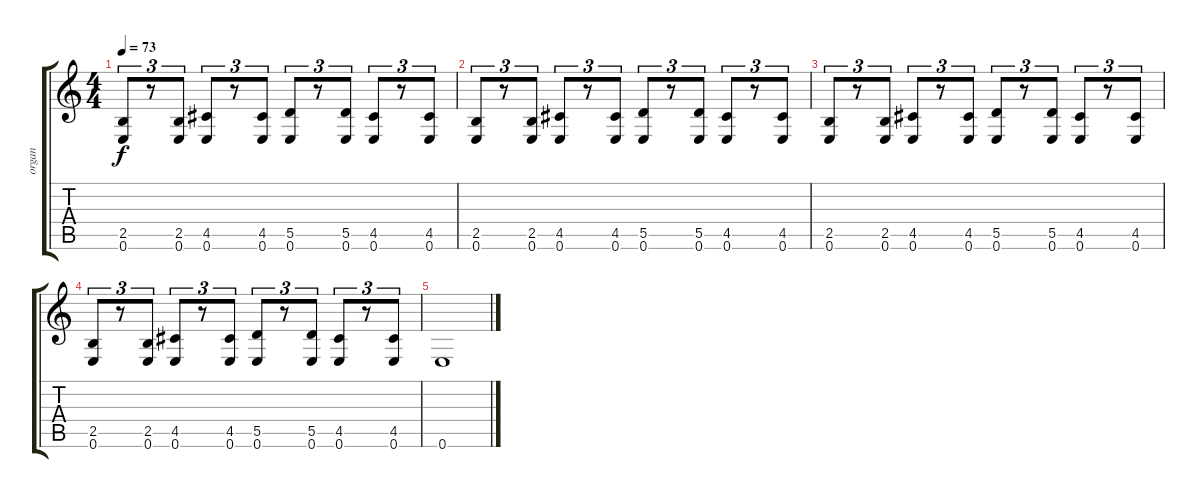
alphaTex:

\track ("organ" "organ") {instrument acousticguitarnylon}
\staff {score tabs}
\tuning (E4 B3 G3 D3 A2 E2) {hide}
\ts (4 4)
\tempo 73
\clef g2
\ks c
(2.5 0.6).8{tu (3 2) dy f} r.8{tu (3 2)} (2.5 0.6).8{tu (3 2)} (4.5 0.6).8{tu (3 2)} r.8{tu (3 2)} (4.5 0.6).8{tu (3 2)} (5.5 0.6).8{tu (3 2)} r.8{tu (3 2)} (5.5 0.6).8{tu (3 2)} (4.5 0.6).8{tu (3 2)} r.8{tu (3 2)} (4.5 0.6).8{tu (3 2)} |
(2.5 0.6).8{tu (3 2)} r.8{tu (3 2)} (2.5 0.6).8{tu (3 2)} (4.5 0.6).8{tu (3 2)} r.8{tu (3 2)} (4.5 0.6).8{tu (3 2)} (5.5 0.6).8{tu (3 2)} r.8{tu (3 2)} (5.5 0.6).8{tu (3 2)} (4.5 0.6).8{tu (3 2)} r.8{tu (3 2)} (4.5 0.6).8{tu (3 2)} |
(2.5 0.6).8{tu (3 2)} r.8{tu (3 2)} (2.5 0.6).8{tu (3 2)} (4.5 0.6).8{tu (3 2)} r.8{tu (3 2)} (4.5 0.6).8{tu (3 2)} (5.5 0.6).8{tu (3 2)} r.8{tu (3 2)} (5.5 0.6).8{tu (3 2)} (4.5 0.6).8{tu (3 2)} r.8{tu (3 2)} (4.5 0.6).8{tu (3 2)} |
(2.5 0.6).8{tu (3 2)} r.8{tu (3 2)} (2.5 0.6).8{tu (3 2)} (4.5 0.6).8{tu (3 2)} r.8{tu (3 2)} (4.5 0.6).8{tu (3 2)} (5.5 0.6).8{tu (3 2)} r.8{tu (3 2)} (5.5 0.6).8{tu (3 2)} (4.5 0.6).8{tu (3 2)} r.8{tu (3 2)} (4.5 0.6).8{tu (3 2)} |
0.6.1
